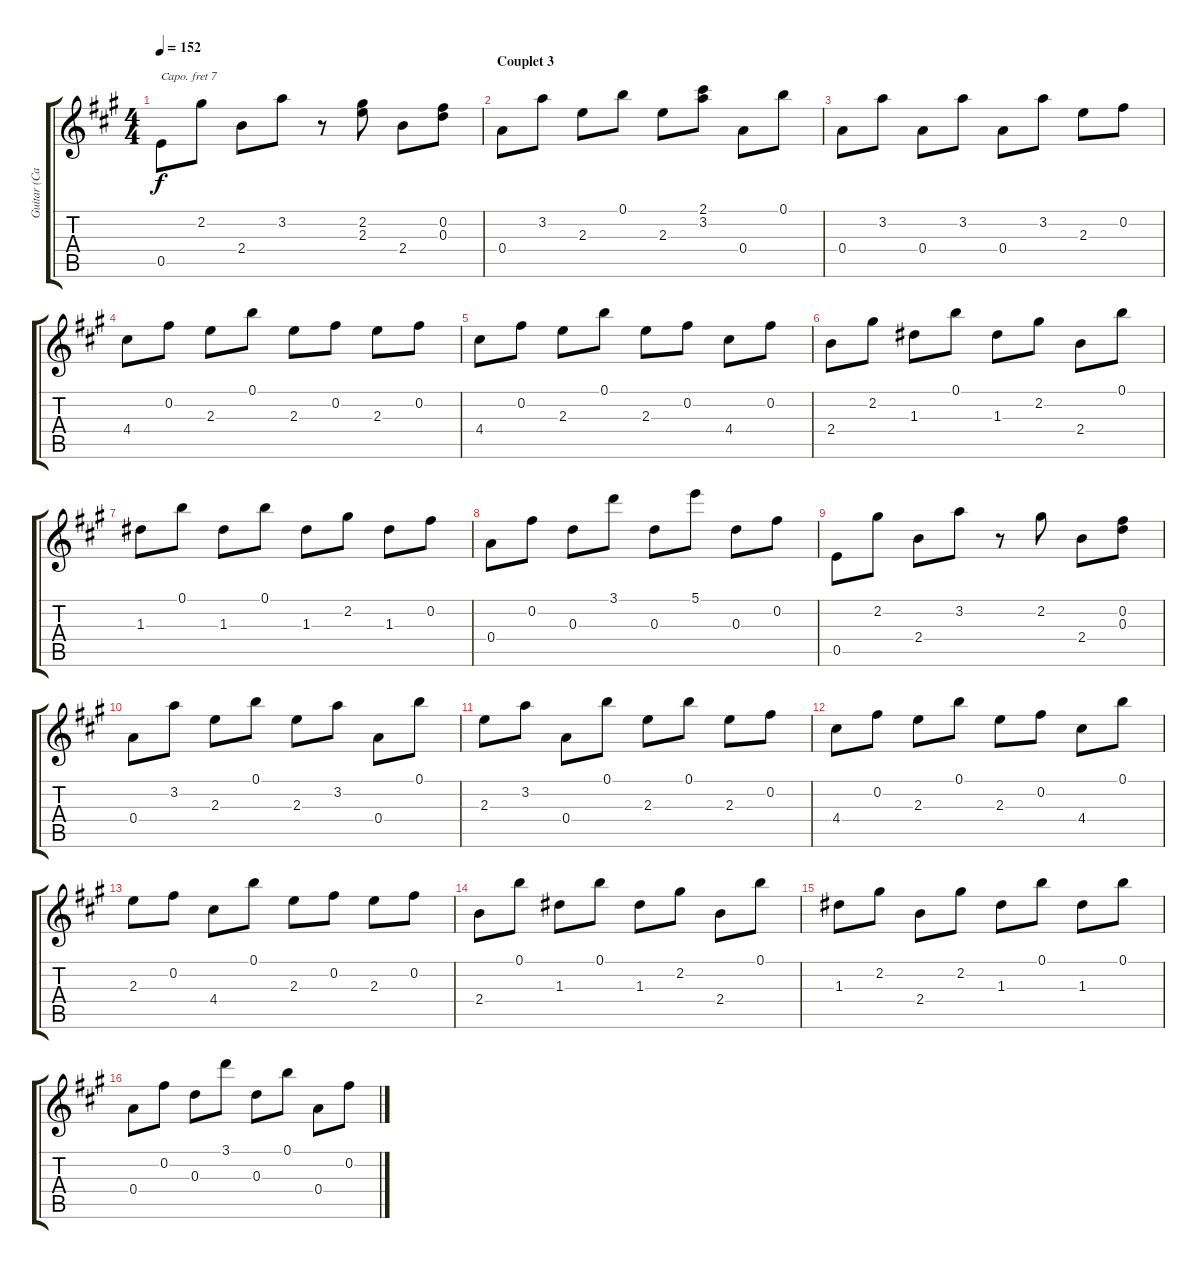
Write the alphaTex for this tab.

\track ("Guitar (Capo 7)" "Guitar (Ca") {instrument acousticguitarnylon}
\staff {score tabs}
\capo 7
\tuning (E4 B3 G3 D3 A2 E2) {hide}
\ts (4 4)
\tempo 152
\clef g2
\ks a
0.5.8{dy f} 2.2.8 2.4.8 3.2.8 r.8 (2.2 2.3).8 2.4.8 (0.2 0.3).8 |
\section ("" "Couplet 3")
0.4.8 3.2.8 2.3.8 0.1.8 2.3.8 (2.1 3.2).8 0.4.8 0.1.8 |
0.4.8 3.2.8 0.4.8 3.2.8 0.4.8 3.2.8 2.3.8 0.2.8 |
4.4.8 0.2.8 2.3.8 0.1.8 2.3.8 0.2.8 2.3.8 0.2.8 |
4.4.8 0.2.8 2.3.8 0.1.8 2.3.8 0.2.8 4.4.8 0.2.8 |
2.4.8 2.2.8 1.3.8 0.1.8 1.3.8 2.2.8 2.4.8 0.1.8 |
1.3.8 0.1.8 1.3.8 0.1.8 1.3.8 2.2.8 1.3.8 0.2.8 |
0.4.8 0.2.8 0.3.8 3.1.8 0.3.8 5.1.8 0.3.8 0.2.8 |
0.5.8 2.2.8 2.4.8 3.2.8 r.8 2.2.8 2.4.8 (0.2 0.3).8 |
0.4.8 3.2.8 2.3.8 0.1.8 2.3.8 3.2.8 0.4.8 0.1.8 |
2.3.8 3.2.8 0.4.8 0.1.8 2.3.8 0.1.8 2.3.8 0.2.8 |
4.4.8 0.2.8 2.3.8 0.1.8 2.3.8 0.2.8 4.4.8 0.1.8 |
2.3.8 0.2.8 4.4.8 0.1.8 2.3.8 0.2.8 2.3.8 0.2.8 |
2.4.8 0.1.8 1.3.8 0.1.8 1.3.8 2.2.8 2.4.8 0.1.8 |
1.3.8 2.2.8 2.4.8 2.2.8 1.3.8 0.1.8 1.3.8 0.1.8 |
0.4.8 0.2.8 0.3.8 3.1.8 0.3.8 0.1.8 0.4.8 0.2.8
